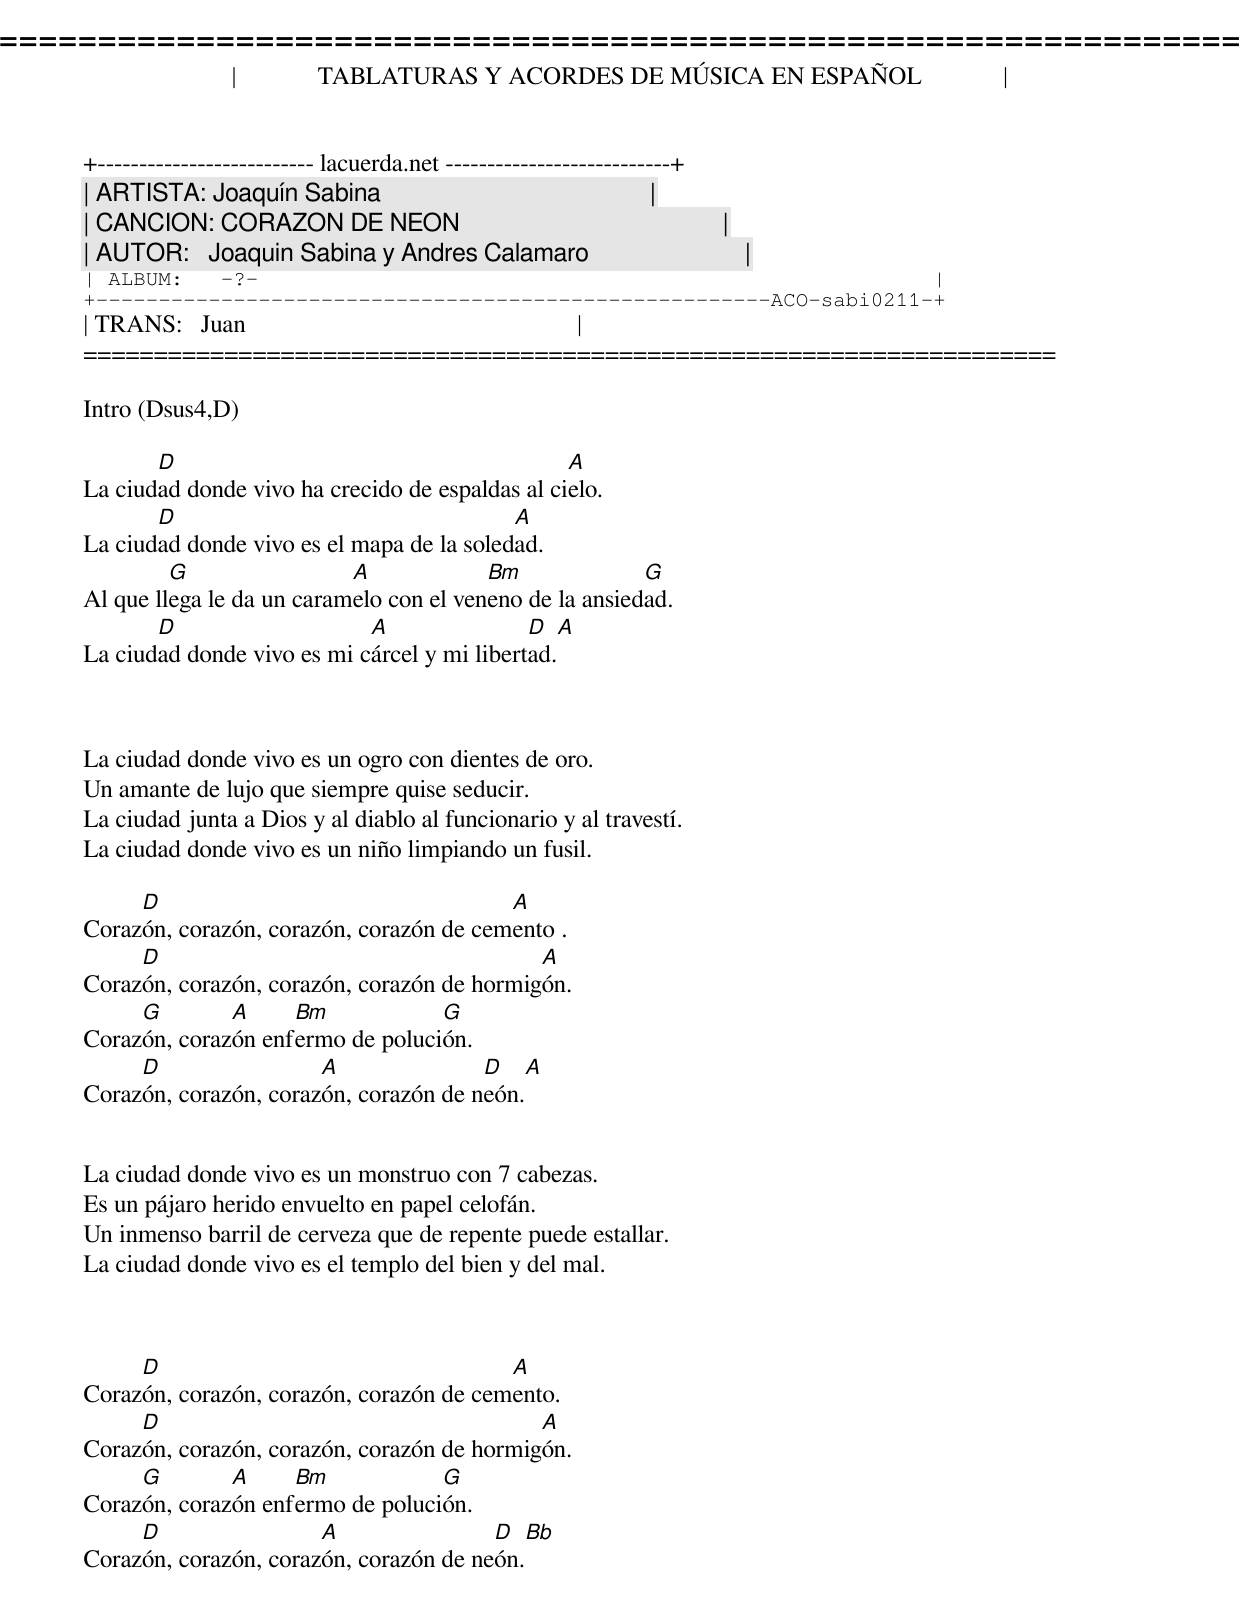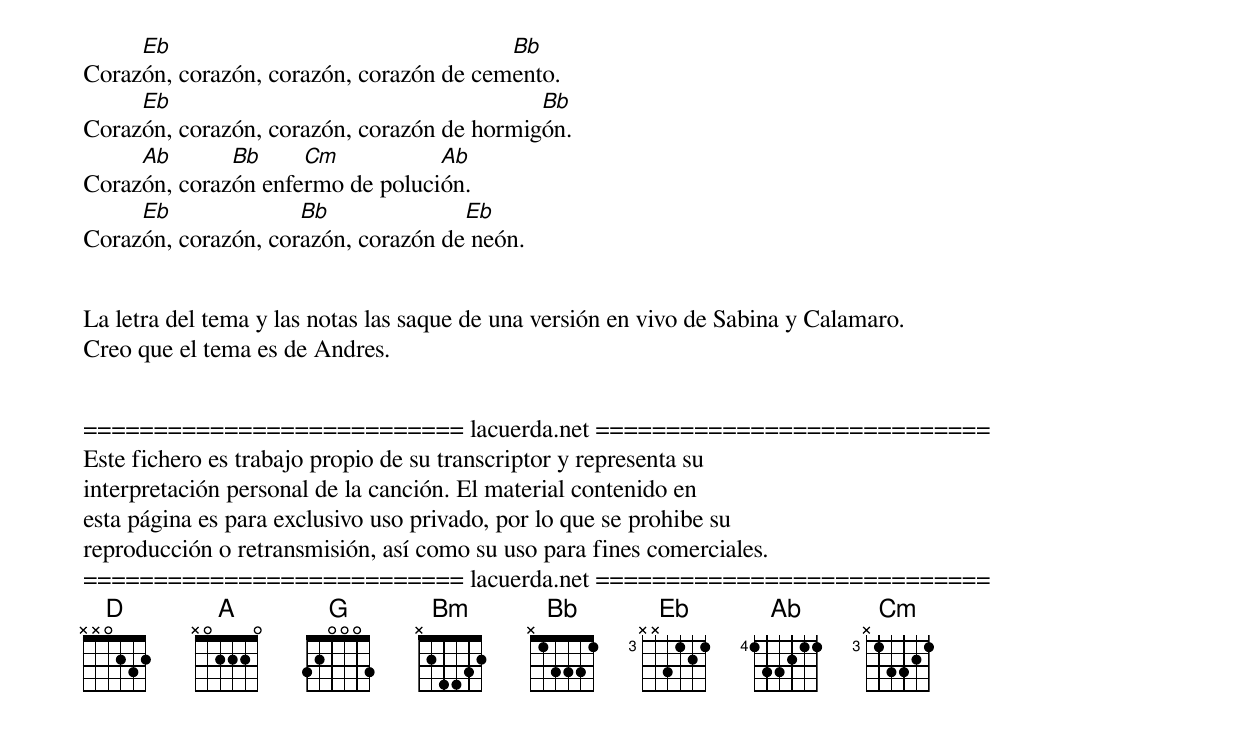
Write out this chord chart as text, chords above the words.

=====================================================================
|             TABLATURAS Y ACORDES DE MÚSICA EN ESPAÑOL             |
+-------------------------- lacuerda.net ---------------------------+
| ARTISTA: Joaquín Sabina                                           |
| CANCION: CORAZON DE NEON                                          |
| AUTOR:   Joaquin Sabina y Andres Calamaro                         |
| ALBUM:   -?-                                                      |
+------------------------------------------------------ACO-sabi0211-+
| TRANS:   Juan                                                     |
=====================================================================

Intro (Dsus4,D)

       D                                         A
La ciudad donde vivo ha crecido de espaldas al cielo.
       D                                   A
La ciudad donde vivo es el mapa de la soledad.
         G                 A             Bm              G
Al que llega le da un caramelo con el veneno de la ansiedad.
       D                    A                D   A
La ciudad donde vivo es mi cárcel y mi libertad.



La ciudad donde vivo es un ogro con dientes de oro.
Un amante de lujo que siempre quise seducir.
La ciudad junta a Dios y al diablo al funcionario y al travestí.
La ciudad donde vivo es un niño limpiando un fusil.

     D                                   A
Corazón, corazón, corazón, corazón de cemento .
     D                                      A
Corazón, corazón, corazón, corazón de hormigón.
     G        A     Bm            G
Corazón, corazón enfermo de polución.
     D                 A               D    A
Corazón, corazón, corazón, corazón de neón.


La ciudad donde vivo es un monstruo con 7 cabezas.
Es un pájaro herido envuelto en papel celofán.
Un inmenso barril de cerveza que de repente puede estallar.
La ciudad donde vivo es el templo del bien y del mal.



     D                                   A
Corazón, corazón, corazón, corazón de cemento.
     D                                      A
Corazón, corazón, corazón, corazón de hormigón.
     G        A     Bm            G
Corazón, corazón enfermo de polución.
     D                 A                D   Bb
Corazón, corazón, corazón, corazón de neón.


     Eb                                  Bb
Corazón, corazón, corazón, corazón de cemento.
     Eb                                     Bb
Corazón, corazón, corazón, corazón de hormigón.
     Ab       Bb     Cm           Ab
Corazón, corazón enfermo de polución.
     Eb              Bb              Eb
Corazón, corazón, corazón, corazón de neón.


La letra del tema y las notas las saque de una versión en vivo de Sabina y Calamaro.
Creo que el tema es de Andres.


=========================== lacuerda.net ============================
Este fichero es trabajo propio de su transcriptor y representa su
interpretación personal de la canción. El material contenido en
esta página es para exclusivo uso privado, por lo que se prohibe su
reproducción o retransmisión, así como su uso para fines comerciales.
=========================== lacuerda.net ============================
